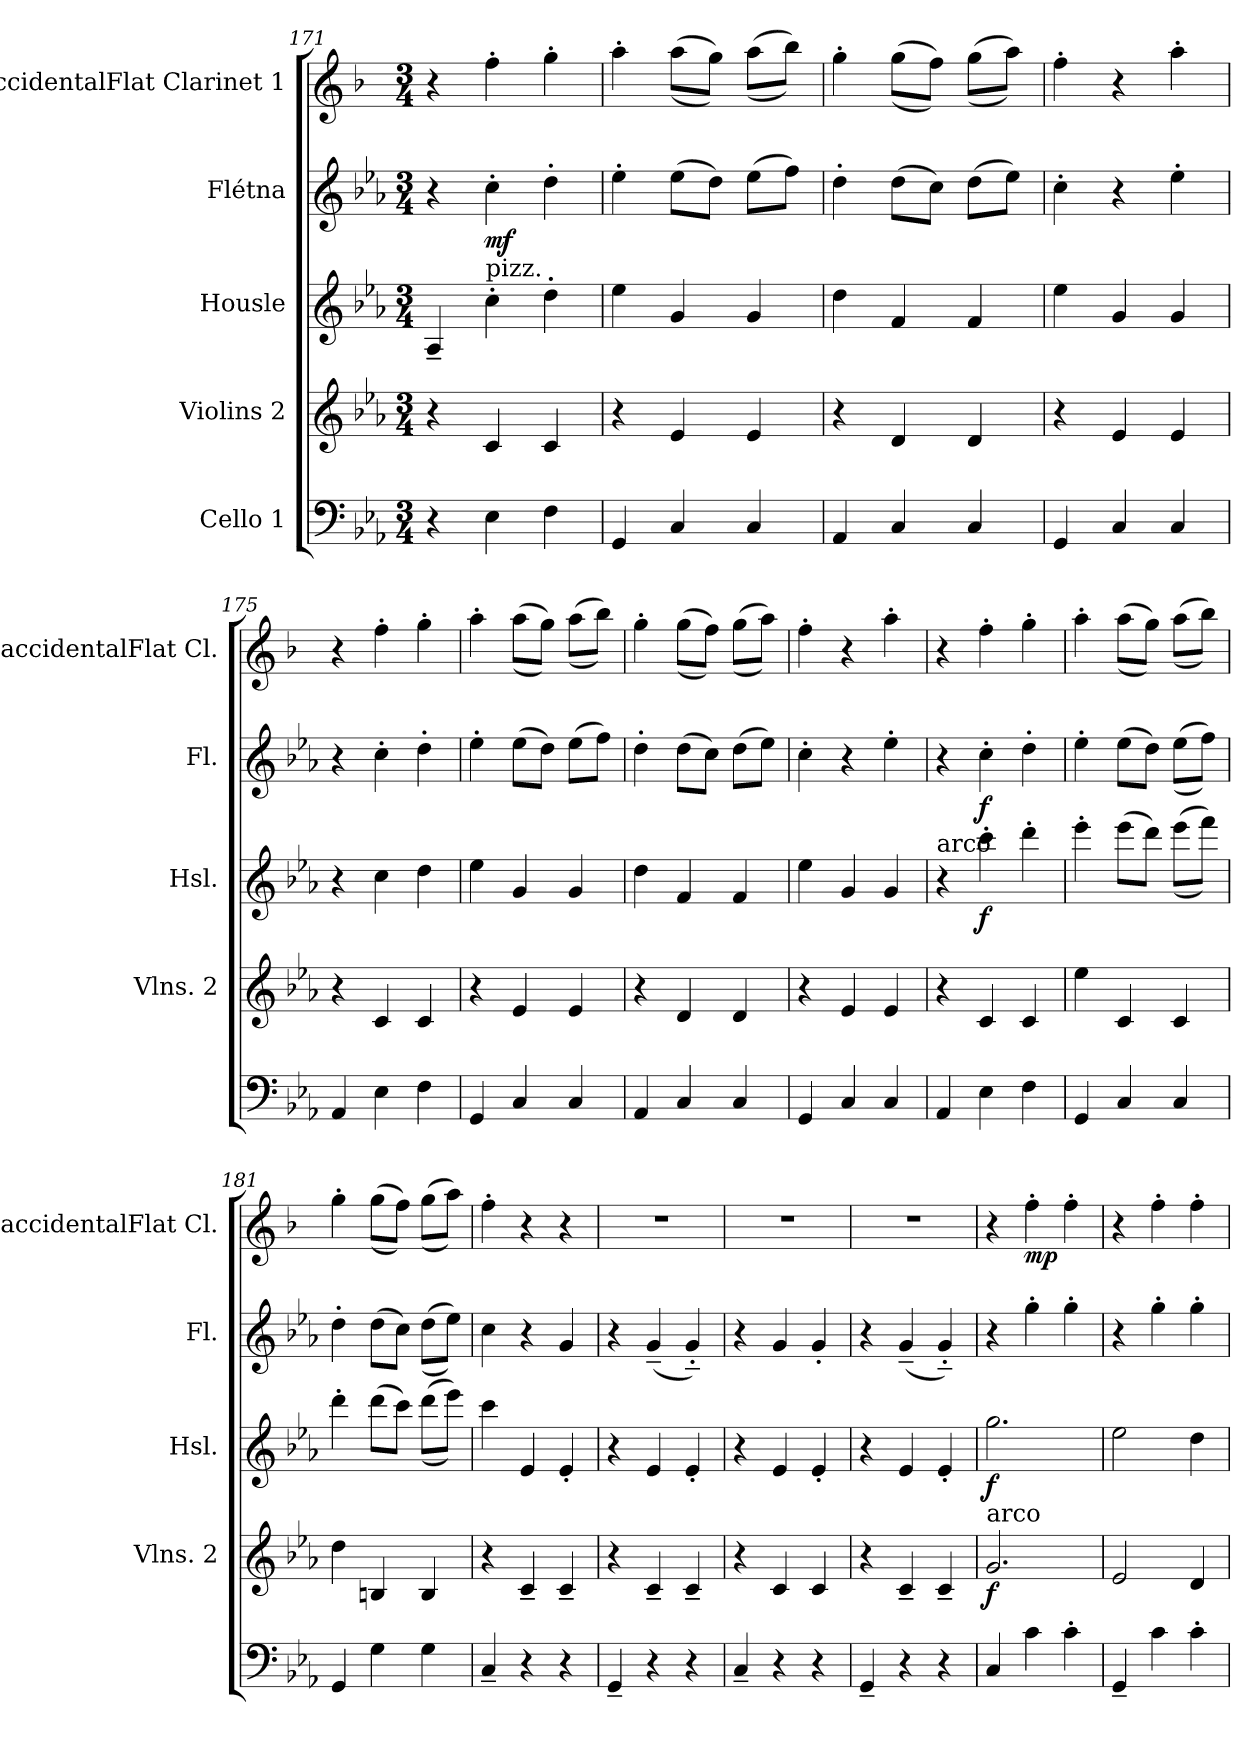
**kern	**kern	**dynam	**kern	**dynam	**kern	**dynam	**kern	**dynam
*part5	*part4	*part4	*part3	*part3	*part2	*part2	*part1	*part1
*staff5	*staff4	*staff4	*staff3	*staff3	*staff2	*staff2	*staff1	*staff1
*I"Cello 1	*I"Violins 2	*	*I"Housle	*	*I"Flétna	*	*I"BaccidentalFlat Clarinet 1	*
*	*I'Vlns. 2	*	*I'Hsl.	*	*I'Fl.	*	*I'BaccidentalFlat Cl.	*
*clefF4	*clefG2	*	*clefG2	*	*clefG2	*	*clefG2	*
*	*	*	*	*	*	*	*ITrd1c2	*
*k[b-e-a-]	*k[b-e-a-]	*	*k[b-e-a-]	*	*k[b-e-a-]	*	*k[b-e-a-]	*
*M3/4	*M3/4	*	*M3/4	*	*M3/4	*	*M3/4	*
=171	=171	=171	=171	=171	=171	=171	=171	=171
4r	4r	.	4A-~/	.	4r	.	4r	.
!	!	!	!LO:TX:a:t=pizz.	!	!	!	!	!
!	!	!	!	!	!	!LO:DY:b	!	!
4E-\	4c/	.	4cc'\	.	4cc'\	mf	4ee-'\	.
4F\	4c/	.	4dd'\	.	4dd'\	.	4ff'\	.
!!LO:LB:g=z
=172	=172	=172	=172	=172	=172	=172	=172	=172
4GG/	4r	.	4ee-\	.	4ee-'\	.	4gg'\	.
4C/	4e-/	.	4g/	.	(8ee-\L	.	((8gg\L	.
.	.	.	.	.	8dd\J)	.	8ff\J))	.
4C/	4e-/	.	4g/	.	(8ee-\L	.	((8gg\L	.
.	.	.	.	.	8ff\J)	.	8aa-\J))	.
=173	=173	=173	=173	=173	=173	=173	=173	=173
4AA-/	4r	.	4dd\	.	4dd'\	.	4ff'\	.
4C/	4d/	.	4f/	.	(8dd\L	.	((8ff\L	.
.	.	.	.	.	8cc\J)	.	8ee-\J))	.
4C/	4d/	.	4f/	.	(8dd\L	.	((8ff\L	.
.	.	.	.	.	8ee-\J)	.	8gg\J))	.
=174	=174	=174	=174	=174	=174	=174	=174	=174
4GG/	4r	.	4ee-\	.	4cc'\	.	4ee-'\	.
4C/	4e-/	.	4g/	.	4r	.	4r	.
4C/	4e-/	.	4g/	.	4ee-'\	.	4gg'\	.
=175	=175	=175	=175	=175	=175	=175	=175	=175
4AA-/	4r	.	4r	.	4r	.	4r	.
4E-\	4c/	.	4cc\	.	4cc'\	.	4ee-'\	.
4F\	4c/	.	4dd\	.	4dd'\	.	4ff'\	.
=176	=176	=176	=176	=176	=176	=176	=176	=176
4GG/	4r	.	4ee-\	.	4ee-'\	.	4gg'\	.
4C/	4e-/	.	4g/	.	(8ee-\L	.	((8gg\L	.
.	.	.	.	.	8dd\J)	.	8ff\J))	.
4C/	4e-/	.	4g/	.	(8ee-\L	.	((8gg\L	.
.	.	.	.	.	8ff\J)	.	8aa-\J))	.
=177	=177	=177	=177	=177	=177	=177	=177	=177
4AA-/	4r	.	4dd\	.	4dd'\	.	4ff'\	.
4C/	4d/	.	4f/	.	(8dd\L	.	((8ff\L	.
.	.	.	.	.	8cc\J)	.	8ee-\J))	.
4C/	4d/	.	4f/	.	(8dd\L	.	((8ff\L	.
.	.	.	.	.	8ee-\J)	.	8gg\J))	.
=178	=178	=178	=178	=178	=178	=178	=178	=178
4GG/	4r	.	4ee-\	.	4cc'\	.	4ee-'\	.
4C/	4e-/	.	4g/	.	4r	.	4r	.
4C/	4e-/	.	4g/	.	4ee-'\	.	4gg'\	.
!!LO:PB:g=z
=179	=179	=179	=179	=179	=179	=179	=179	=179
!	!	!	!LO:TX:a:t=arco	!	!	!	!	!
4AA-/	4r	.	4r	.	4r	.	4r	.
!	!	!	!	!LO:DY:b	!	!LO:DY:b	!	!
4E-\	4c/	.	4ccc'\	f	4cc'\	f	4ee-'\	.
4F\	4c/	.	4ddd'\	.	4dd'\	.	4ff'\	.
=180	=180	=180	=180	=180	=180	=180	=180	=180
4GG/	4ee-\	.	4eee-'\	.	4ee-'\	.	4gg'\	.
4C/	4c/	.	(8eee-\L	.	(8ee-\L	.	((8gg\L	.
.	.	.	8ddd\J)	.	8dd\J)	.	8ff\J))	.
4C/	4c/	.	((8eee-\L	.	((8ee-\L	.	((8gg\L	.
.	.	.	8fff\J))	.	8ff\J))	.	8aa-\J))	.
=181	=181	=181	=181	=181	=181	=181	=181	=181
4GG/	4dd\	.	4ddd'\	.	4dd'\	.	4ff'\	.
4G\	4Bn/	.	(8ddd\L	.	(8dd\L	.	((8ff\L	.
.	.	.	8ccc\J)	.	8cc\J)	.	8ee-\J))	.
4G\	4B/	.	((8ddd\L	.	((8dd\L	.	((8ff\L	.
.	.	.	8eee-\J))	.	8ee-\J))	.	8gg\J))	.
=182	=182	=182	=182	=182	=182	=182	=182	=182
4C~/	4r	.	4ccc\	.	4cc\	.	4ee-'\	.
4r	4c~/	.	4e-/	.	4r	.	4r	.
4r	4c~/	.	4e-'/	.	4g/	.	4r	.
=183	=183	=183	=183	=183	=183	=183	=183	=183
4GG~/	4r	.	4r	.	4r	.	2.r	.
4r	4c~/	.	4e-/	.	(4g~/	.	.	.
4r	4c~/	.	4e-'/	.	4g~'/)	.	.	.
=184	=184	=184	=184	=184	=184	=184	=184	=184
4C~/	4r	.	4r	.	4r	.	2.r	.
4r	4c/	.	4e-/	.	4g/	.	.	.
4r	4c/	.	4e-'/	.	4g'/	.	.	.
=185	=185	=185	=185	=185	=185	=185	=185	=185
4GG~/	4r	.	4r	.	4r	.	2.r	.
4r	4c~/	.	4e-/	.	(4g~/	.	.	.
4r	4c~/	.	4e-'/	.	4g~'/)	.	.	.
!!LO:LB:g=z
=186	=186	=186	=186	=186	=186	=186	=186	=186
!	!LO:TX:a:t=arco	!	!	!	!	!	!	!
!	!	!LO:DY:b	!	!LO:DY:b	!	!	!	!
4C/	2.g/	f	2.gg\	f	4r	.	4r	.
!	!	!	!	!	!	!	!	!LO:DY:b
4c\	.	.	.	.	4gg'\	.	4ee-'\	mp
4c'\	.	.	.	.	4gg'\	.	4ee-'\	.
=187	=187	=187	=187	=187	=187	=187	=187	=187
4GG~/	2e-/	.	2ee-\	.	4r	.	4r	.
4c\	.	.	.	.	4gg'\	.	4ee-'\	.
4c'\	4d/	.	4dd\	.	4gg'\	.	4ee-'\	.
=	=	=	=	=	=	=	=	=
*-	*-	*-	*-	*-	*-	*-	*-	*-
